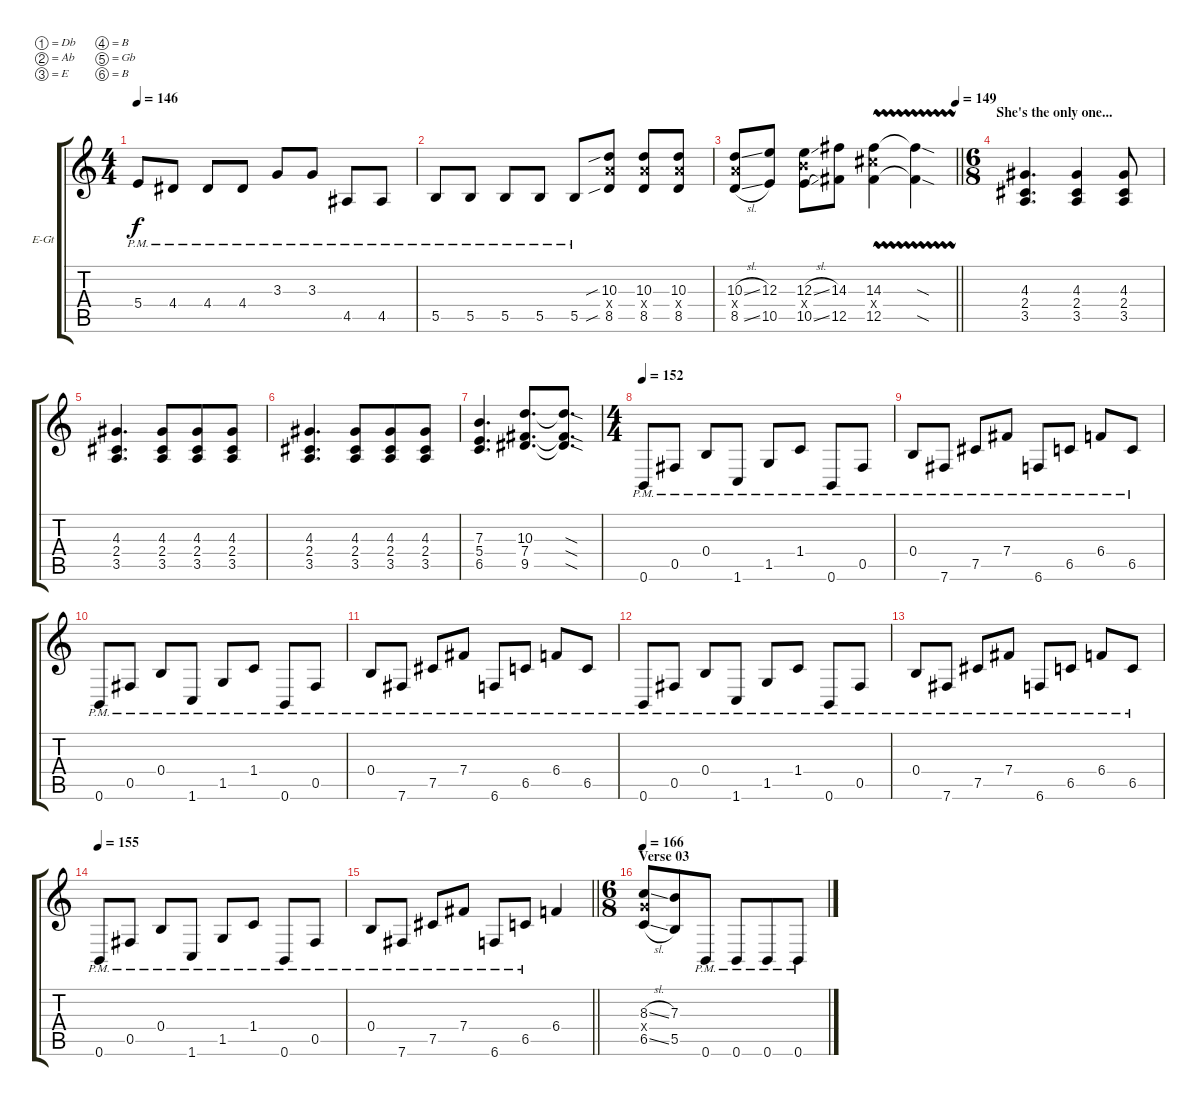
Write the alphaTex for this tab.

\bracketExtendMode groupsimilarinstruments
\firstSystemTrackNameOrientation horizontal
\otherSystemsTrackNameOrientation horizontal
\track ("Left guitar" "E-Gt") {instrument overdrivenguitar}
\staff {score tabs}
\tuning (Db4 Ab3 E3 B2 Gb2 B1)
\ts (4 4)
\tempo 146
\clef g2
\ks c
5.4{pm}.8{dy f} 4.4{pm}.8 4.4{pm}.8 4.4{pm}.8 3.3{pm}.8 3.3{pm}.8 4.5{pm}.8 4.5{pm}.8 |
5.5{pm}.8 5.5{pm}.8 5.5{pm}.8 5.5{pm}.8 5.5{pm}.8 (10.3{sib} 10.4{x} 8.5{sib}).8 (10.3 8.5 10.4{x}).8 (10.3 10.4{x} 8.5).8 |
\tempo (149 1)
\barLineRight lightlight
(10.3{sl} 10.4{x} 8.5{sl}).8 (12.3 10.5).8 (12.3{sl} 12.4{x} 10.5{sl}).8 (14.3 12.5).8 (14.3{vw} 14.4{x} 12.5{vw}).4 (14.3{vw sod t} 12.5{vw sod t}).4 |
\ts (6 8)
\beaming (8 3 3)
\section ("" "She's the only one...")
(4.3 2.4 3.5).4{d} (4.3 2.4 3.5).4 (4.3 2.4 3.5).8 |
(4.3 2.4 3.5).4{d} (4.3 2.4 3.5).8 (4.3 2.4 3.5).8 (4.3 2.4 3.5).8 |
(4.3 2.4 3.5).4{d} (4.3 2.4 3.5).8 (4.3 2.4 3.5).8 (4.3 2.4 3.5).8 |
(7.3 5.4 6.5).4{d} (10.3 7.4 9.5).8{d} (10.3{sod t} 7.4{sod t} 9.5{sod t}).8{d} |
\ts (4 4)
\beaming (8 2 2 2 2)
\tempo 152
0.6{pm}.8 0.5{pm}.8 0.4{pm}.8 1.6{pm}.8 1.5{pm}.8 1.4{pm}.8 0.6{pm}.8 0.5{pm}.8 |
0.4{pm}.8 7.6{pm}.8 7.5{pm}.8 7.4{pm}.8 6.6{pm}.8 6.5{pm}.8 6.4{pm}.8 6.5{pm}.8 |
0.6{pm}.8 0.5{pm}.8 0.4{pm}.8 1.6{pm}.8 1.5{pm}.8 1.4{pm}.8 0.6{pm}.8 0.5{pm}.8 |
0.4{pm}.8 7.6{pm}.8 7.5{pm}.8 7.4{pm}.8 6.6{pm}.8 6.5{pm}.8 6.4{pm}.8 6.5{pm}.8 |
0.6{pm}.8 0.5{pm}.8 0.4{pm}.8 1.6{pm}.8 1.5{pm}.8 1.4{pm}.8 0.6{pm}.8 0.5{pm}.8 |
0.4{pm}.8 7.6{pm}.8 7.5{pm}.8 7.4{pm}.8 6.6{pm}.8 6.5{pm}.8 6.4{pm}.8 6.5{pm}.8 |
\tempo 155
0.6{pm}.8 0.5{pm}.8 0.4{pm}.8 1.6{pm}.8 1.5{pm}.8 1.4{pm}.8 0.6{pm}.8 0.5{pm}.8 |
\barLineRight lightlight
0.4{pm}.8 7.6{pm}.8 7.5{pm}.8 7.4{pm}.8 6.6{pm}.8 6.5{pm}.8 6.4.4 |
\ts (6 8)
\beaming (8 3 3)
\section ("" "Verse 03")
\tempo 166
(8.3{sl} 8.4{x} 6.5{sl}).8 (7.3 5.5).8 0.6{pm}.8 0.6{pm}.8 0.6{pm}.8 0.6{pm}.8
